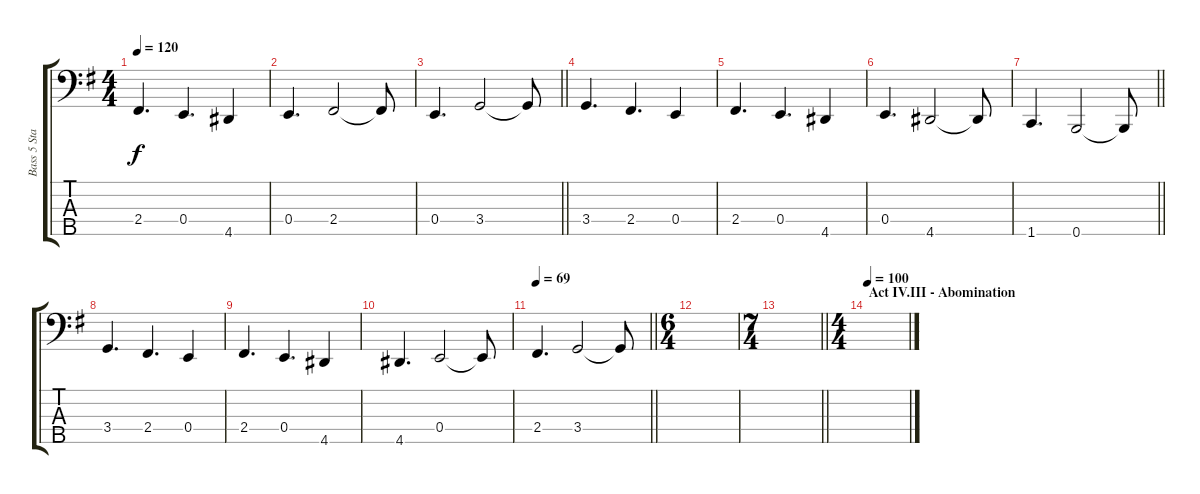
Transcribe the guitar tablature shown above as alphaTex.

\track ("Bass 5 Standard" "Bass 5 Sta") {instrument electricbassfinger}
\staff {score tabs}
\tuning (G2 D2 A1 E1 B0) {hide}
\ts (4 4)
\tempo 120
\clef f4
\ks eminor
2.4.4{d dy f} 0.4.4{d} 4.5.4 |
0.4.4{d} 2.4.2 2.4{t}.8 |
\barLineRight lightlight
0.4.4{d} 3.4.2 3.4{t}.8 |
3.4.4{d} 2.4.4{d} 0.4.4 |
2.4.4{d} 0.4.4{d} 4.5.4 |
0.4.4{d} 4.5.2 4.5{t}.8 |
\barLineRight lightlight
1.5.4{d} 0.5.2 0.5{t}.8 |
3.4.4{d} 2.4.4{d} 0.4.4 |
2.4.4{d} 0.4.4{d} 4.5.4 |
4.5.4{d} 0.4.2 0.4{t}.8 |
\tempo 69
\barLineRight lightlight
2.4.4{d} 3.4.2 3.4{t}.8 |
\ts (6 4)
|
\ts (7 4)
\barLineRight lightlight
|
\ts (4 4)
\section ("" "Act IV.III - Abomination")
\tempo 100
